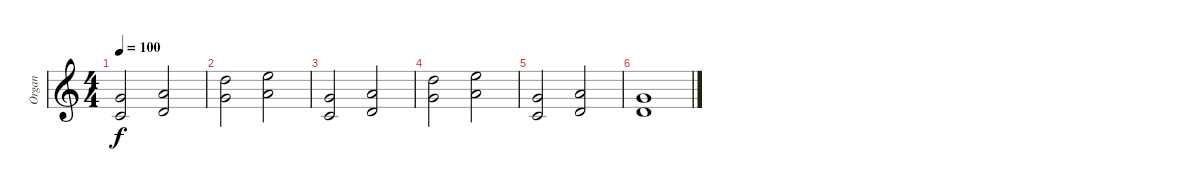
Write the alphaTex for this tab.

\track ("Organ" "Organ") {instrument rockorgan}
\staff {score}
\tuning (E4 B3 G3 D3 A2 E2) {hide}
\ts (4 4)
\tempo 100
\clef g2
\ks c
(8.2 10.4).2{dy f} (10.2 12.4).2 |
(10.1 8.2).2 (12.1 10.2).2 |
(8.2 10.4).2 (10.2 12.4).2 |
(10.1 8.2).2 (12.1 10.2).2 |
(8.2 10.4).2 (10.2 12.4).2 |
(12.3 12.4).1
